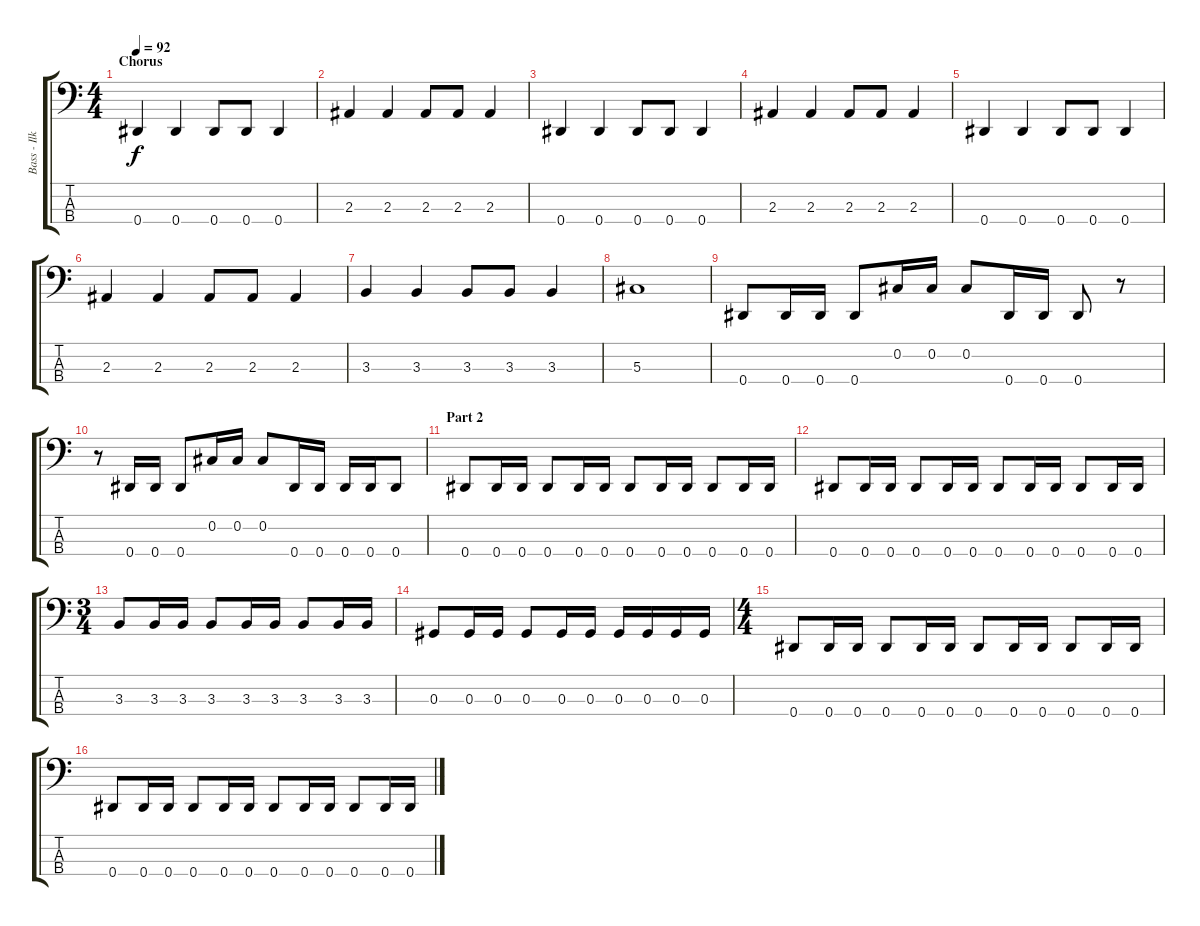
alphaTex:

\track ("Bass - Ilker Erstin" "Bass - Ilk") {instrument electricbassfinger}
\staff {score tabs}
\tuning (Gb2 Db2 Ab1 Eb1) {hide}
\ts (4 4)
\section ("" "Chorus")
\tempo 92
\clef f4
\ks c
0.4.4{dy f} 0.4.4 0.4.8 0.4.8 0.4.4 |
2.3.4 2.3.4 2.3.8 2.3.8 2.3.4 |
0.4.4 0.4.4 0.4.8 0.4.8 0.4.4 |
2.3.4 2.3.4 2.3.8 2.3.8 2.3.4 |
0.4.4 0.4.4 0.4.8 0.4.8 0.4.4 |
2.3.4 2.3.4 2.3.8 2.3.8 2.3.4 |
3.3.4 3.3.4 3.3.8 3.3.8 3.3.4 |
5.3.1 |
0.4.8 0.4.16 0.4.16 0.4.8 0.2.16 0.2.16 0.2.8 0.4.16 0.4.16 0.4.8 r.8 |
r.8 0.4.16 0.4.16 0.4.8 0.2.16 0.2.16 0.2.8 0.4.16 0.4.16 0.4.16 0.4.16 0.4.8 |
\section ("" "Part 2")
0.4.8 0.4.16 0.4.16 0.4.8 0.4.16 0.4.16 0.4.8 0.4.16 0.4.16 0.4.8 0.4.16 0.4.16 |
0.4.8 0.4.16 0.4.16 0.4.8 0.4.16 0.4.16 0.4.8 0.4.16 0.4.16 0.4.8 0.4.16 0.4.16 |
\ts (3 4)
3.3.8 3.3.16 3.3.16 3.3.8 3.3.16 3.3.16 3.3.8 3.3.16 3.3.16 |
0.3.8 0.3.16 0.3.16 0.3.8 0.3.16 0.3.16 0.3.16 0.3.16 0.3.16 0.3.16 |
\ts (4 4)
0.4.8 0.4.16 0.4.16 0.4.8 0.4.16 0.4.16 0.4.8 0.4.16 0.4.16 0.4.8 0.4.16 0.4.16 |
0.4.8 0.4.16 0.4.16 0.4.8 0.4.16 0.4.16 0.4.8 0.4.16 0.4.16 0.4.8 0.4.16 0.4.16
